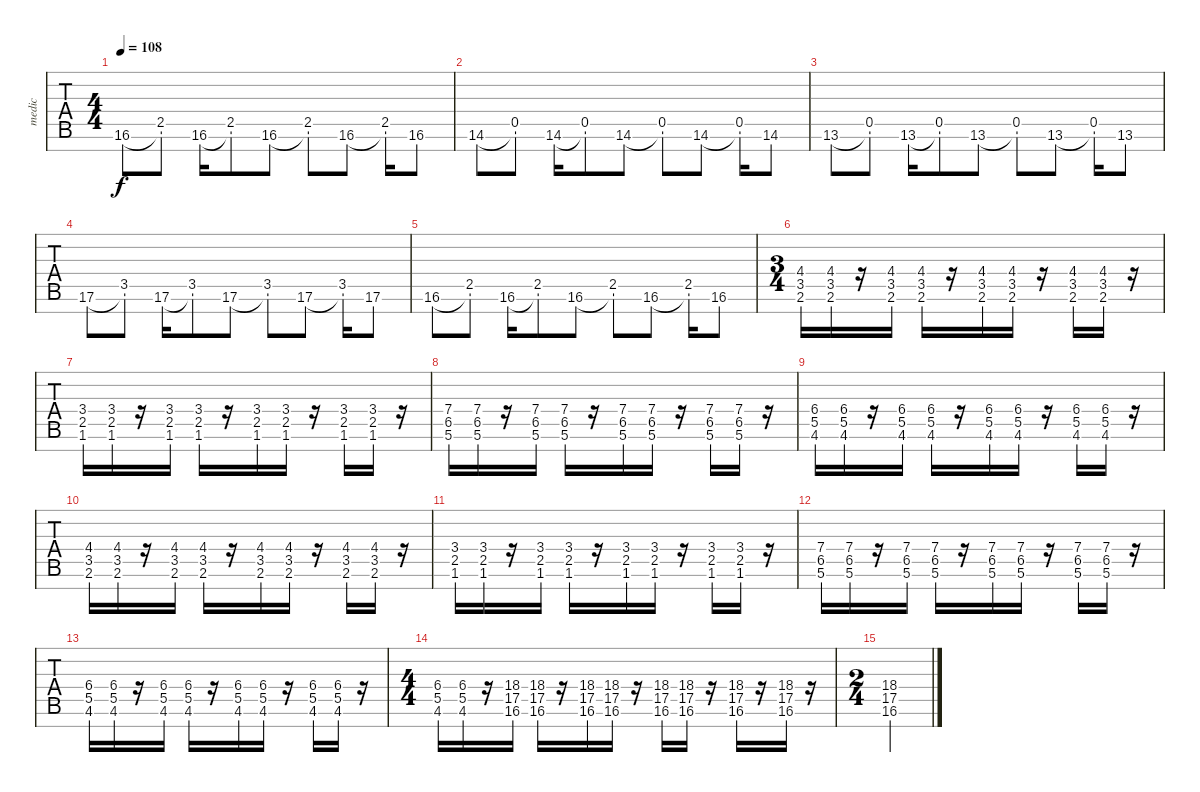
\track ("medic" "medic") {instrument overdrivenguitar}
\staff {tabs}
\tuning (E4 A3 Gb3 D3 A2 E2 A1) {hide}
\ts (4 4)
\tempo 108
\clef f4
\ks c
16.6.8{dy f} (2.5 16.6{t}).8 16.6.16 (2.5 16.6{t}).8 16.6.8 (2.5 16.6{t}).8 16.6.8 (2.5 16.6{t}).16 16.6.8 |
14.6.8 (0.5 14.6{t}).8 14.6.16 (0.5 14.6{t}).8 14.6.8 (0.5 14.6{t}).8 14.6.8 (0.5 14.6{t}).16 14.6.8 |
13.6.8 (0.5 13.6{t}).8 13.6.16 (0.5 13.6{t}).8 13.6.8 (0.5 13.6{t}).8 13.6.8 (0.5 13.6{t}).16 13.6.8 |
17.6.8 (3.5 17.6{t}).8 17.6.16 (3.5 17.6{t}).8 17.6.8 (3.5 17.6{t}).8 17.6.8 (3.5 17.6{t}).16 17.6.8 |
16.6.8 (2.5 16.6{t}).8 16.6.16 (2.5 16.6{t}).8 16.6.8 (2.5 16.6{t}).8 16.6.8 (2.5 16.6{t}).16 16.6.8 |
\ts (3 4)
(4.4 3.5 2.6).16{instrument overdrivenguitar} (4.4 3.5 2.6).16 r.16 (4.4 3.5 2.6).16 (4.4 3.5 2.6).16 r.16 (4.4 3.5 2.6).16 (4.4 3.5 2.6).16 r.16 (4.4 3.5 2.6).16 (4.4 3.5 2.6).16 r.16 |
(3.4 2.5 1.6).16 (3.4 2.5 1.6).16 r.16 (3.4 2.5 1.6).16 (3.4 2.5 1.6).16 r.16 (3.4 2.5 1.6).16 (3.4 2.5 1.6).16 r.16 (3.4 2.5 1.6).16 (3.4 2.5 1.6).16 r.16 |
(7.4 6.5 5.6).16 (7.4 6.5 5.6).16 r.16 (7.4 6.5 5.6).16 (7.4 6.5 5.6).16 r.16 (7.4 6.5 5.6).16 (7.4 6.5 5.6).16 r.16 (7.4 6.5 5.6).16 (7.4 6.5 5.6).16 r.16 |
(6.4 5.5 4.6).16 (6.4 5.5 4.6).16 r.16 (6.4 5.5 4.6).16 (6.4 5.5 4.6).16 r.16 (6.4 5.5 4.6).16 (6.4 5.5 4.6).16 r.16 (6.4 5.5 4.6).16 (6.4 5.5 4.6).16 r.16 |
(4.4 3.5 2.6).16 (4.4 3.5 2.6).16 r.16 (4.4 3.5 2.6).16 (4.4 3.5 2.6).16 r.16 (4.4 3.5 2.6).16 (4.4 3.5 2.6).16 r.16 (4.4 3.5 2.6).16 (4.4 3.5 2.6).16 r.16 |
(3.4 2.5 1.6).16 (3.4 2.5 1.6).16 r.16 (3.4 2.5 1.6).16 (3.4 2.5 1.6).16 r.16 (3.4 2.5 1.6).16 (3.4 2.5 1.6).16 r.16 (3.4 2.5 1.6).16 (3.4 2.5 1.6).16 r.16 |
(7.4 6.5 5.6).16 (7.4 6.5 5.6).16 r.16 (7.4 6.5 5.6).16 (7.4 6.5 5.6).16 r.16 (7.4 6.5 5.6).16 (7.4 6.5 5.6).16 r.16 (7.4 6.5 5.6).16 (7.4 6.5 5.6).16 r.16 |
(6.4 5.5 4.6).16 (6.4 5.5 4.6).16 r.16 (6.4 5.5 4.6).16 (6.4 5.5 4.6).16 r.16 (6.4 5.5 4.6).16 (6.4 5.5 4.6).16 r.16 (6.4 5.5 4.6).16 (6.4 5.5 4.6).16 r.16 |
\ts (4 4)
(6.4 5.5 4.6).16 (6.4 5.5 4.6).16 r.16 (18.4 17.5 16.6).16 (18.4 17.5 16.6).16 r.16 (18.4 17.5 16.6).16 (18.4 17.5 16.6).16 r.16 (18.4 17.5 16.6).16 (18.4 17.5 16.6).16 r.16 (18.4 17.5 16.6).16 r.16 (18.4 17.5 16.6).16 r.16 |
\ts (2 4)
(18.4 17.5 16.6).2
